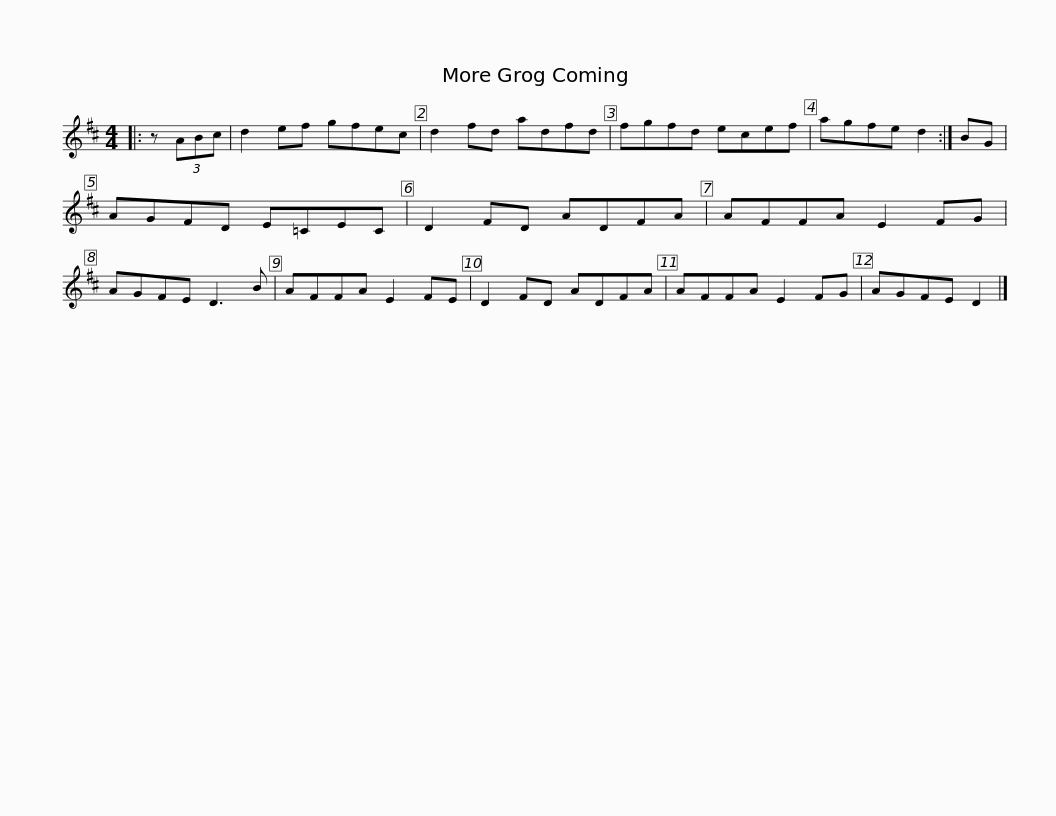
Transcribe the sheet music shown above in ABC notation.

X:1
L:1/8
M:4/4
I:linebreak $
K:D
V:1 treble
V:1
|: z (3ABc | d2 ef gfec | d2 fd adfd | fgfd ecef | agfe d2 :| %5
 BG | AGFD E=CEC |$ D2 FD ADFA | AFFA E2 FG | AGFE D3 B | %10
 AFFA E2 FE | D2 FD ADFA | AFFA E2 FG |$ AGFE D2 |] %14
